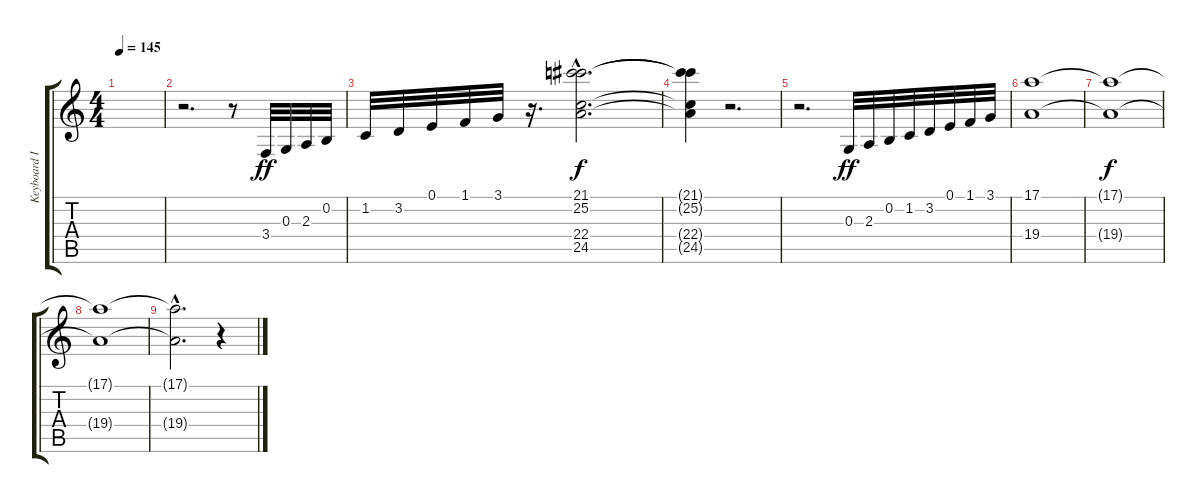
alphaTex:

\track ("Keyboard III" "Keyboard I") {instrument orchestralharp}
\staff {score tabs}
\tuning (E4 B3 G3 D3 A2 E2) {hide}
\ts (4 4)
\tempo 145
\clef g2
\ks c
|
r.2{d} r.8 3.4.32{dy ff instrument orchestralharp} 0.3.32 2.3.32 0.2.32 |
1.2.32 3.2.32 0.1.32 1.1.32 3.1.32 r.16{d} (21.1{hac} 25.2{hac} 22.4{hac} 24.5{hac}).2{d dy f volume 11 instrument brasssection} |
(21.1{t} 25.2{t} 22.4{t} 24.5{t}).4 r.2{d} |
r.2{d} 0.3.32{dy ff instrument orchestralharp} 2.3.32 0.2.32 1.2.32 3.2.32 0.1.32 1.1.32 3.1.32 |
(17.1 19.4).1{volume 11 instrument brasssection} |
(17.1{t} 19.4{t}).1{dy f} |
(17.1{t} 19.4{t}).1 |
(17.1{hac t} 19.4{hac t}).2{d} r.4
